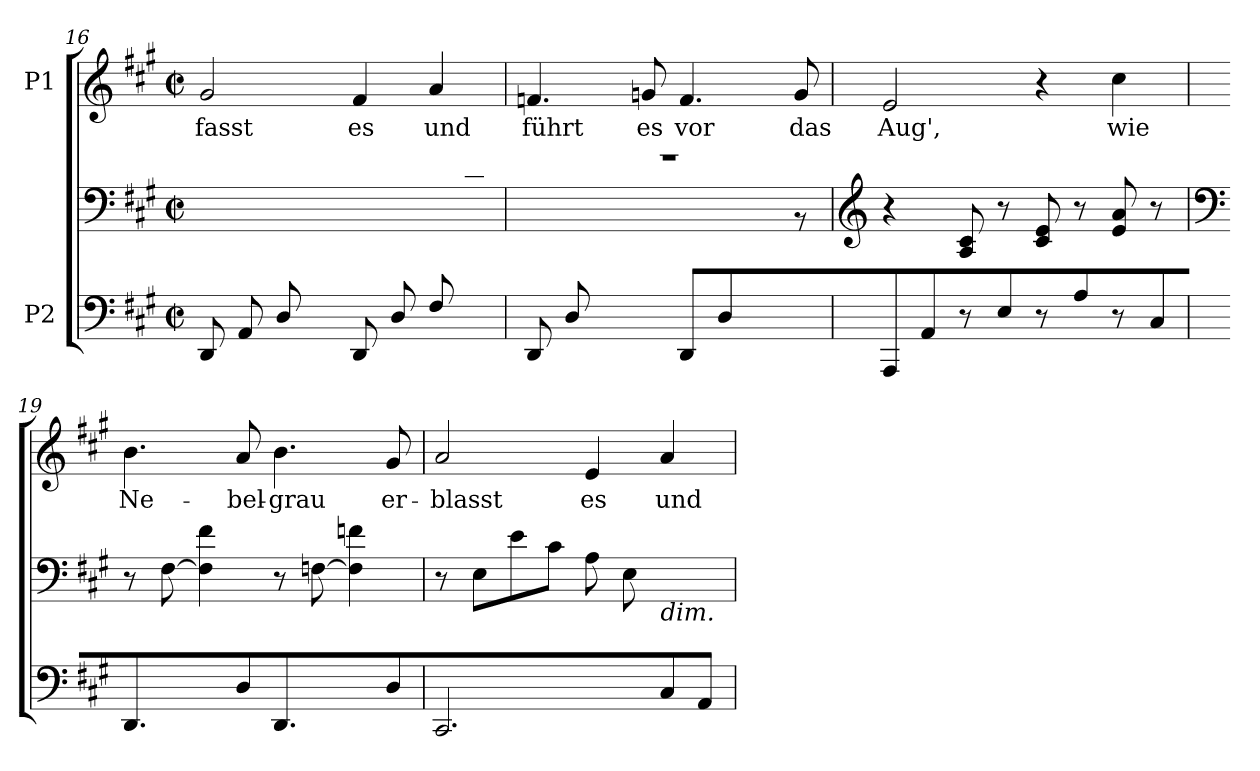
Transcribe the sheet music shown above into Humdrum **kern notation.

**kern	**kern	**kern	**text
*part2	*part2	*part1	*part1
*staff3	*staff2	*staff1	*staff1
*I"P2	*	*I"P1	*
*clefF4	*clefF4	*clefG2	*
*k[f#c#g#]	*k[f#c#g#]	*k[f#c#g#]	*
*A:	*A:	*A:	*
*M2/2	*M2/2	*M2/2	*
*met(c|)	*met(c|)	*met(c|)	*
=16	=16	=16	=16
*	*^	*	*
!	!	!	!	!LO:LY:b:color=#000000
8DDi/L	1ryy	4.ryy	2g#i/	fasst
8AAi/	.	.	.	.
8Di/	.	.	.	.
8ryy	.	8F#i\ 8AiJ	.	.
!	!	!	!	!LO:LY:b:color=#000000
8DDi/L	.	4.ryy	4f#i/	es
8Di/	.	.	.	.
!	!	!	!	!LO:LY:b:color=#000000
8F#i/	.	.	4ai/	und
8ryy	.	8Ai\ 8diJ	.	.
=17	=17	=17	=17	=17
!	!	!	!	!LO:LY:b:color=#000000
8DDi/L	1r	4ryy	4.fni/	führt
8Di/	.	.	.	.
4ryy	.	8Fni\ 8B-XiJ	.	.
!	!	!	!	!LO:LY:b:color=#000000
.	.	8r	8gni/	es
!	!	!	!	!LO:LY:b:color=#000000
8DDi/L	.	4ryy	4.fi/	vor
8Di/	.	.	.	.
4ryy	.	8G#Xi\ 8BniJ	.	.
!	!	!	!	!LO:LY:b:color=#000000
.	.	8r	8gi/	das
*	*v	*v	*	*
!!LO:LB:g=z
=18	=18	=18	=18
*	*clefG2	*	*
*	*^	*	*
!	!	!	!	!LO:LY:b:color=#000000
*	*v	*v	*	*
8AAAi/L	4r	2ei/	Aug',
8AAi/J	.	.	.
8r	8Ai/ 8c#i	.	.
8Ei\	8r	.	.
8r	8c#i/ 8ei	4r	.
8Ai\	8r	.	.
!	!	!	!LO:LY:b:color=#000000
8r	8ei/ 8ai	4cc#i\	wie
8C#i/	8r	.	.
=19	=19	=19	=19
*	*clefF4	*	*
!	!	!	!LO:LY:b:color=#000000
4.DDi/	8r	4.bi\	Ne-
.	[8F#i\	.	.
.	4F#i\] 4f#i	.	.
!	!	!	!LO:LY:b:color=#000000
8Di\	.	8ai/	-bel-
!	!	!	!LO:LY:b:color=#000000
4.DDi/	8r	4.bi\	-grau
.	[8Fni\	.	.
.	4Fi\] 4fni	.	.
!	!	!	!LO:LY:b:color=#000000
8Di\	.	8g#i/	er-
=20	=20	=20	=20
*^	*	*	*
!	!	!	!	!LO:LY:b:color=#000000
2.ryy	2.CC#i/	8r	2ai/	-blasst
.	.	(8Ei\L	.	.
.	.	8ei\	.	.
.	.	8c#i\J	.	.
!	!	!	!	!LO:LY:b:color=#000000
.	.	8Ai\L	4ei/	es
.	.	8Ei\	.	.
!	!	!LO:TX:b:i:t=dim.	!	!
!	!	!	!	!LO:LY:b:color=#000000
8C#i/	4ryy	4ryy	4ai/	und
8AAi/J)	.	.	.	.
*v	*v	*	*	*
=	=	=	=
*-	*-	*-	*-
